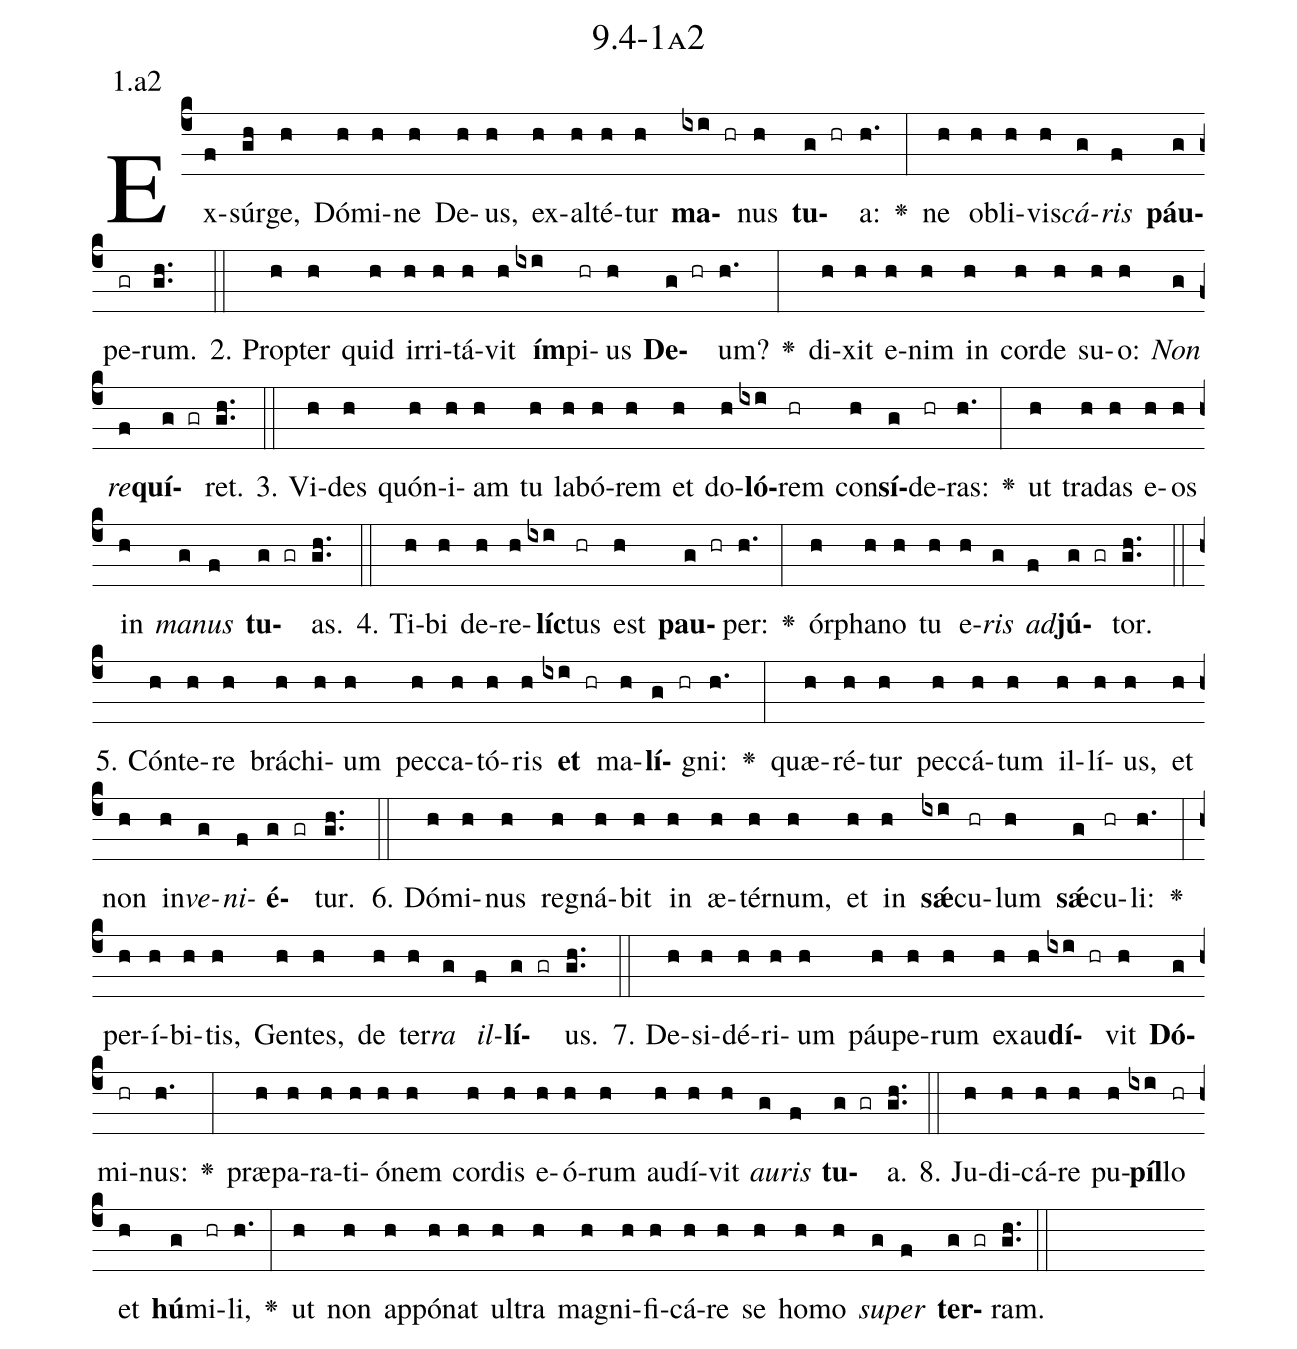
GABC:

name: 9.4-1a2;
annotation: 1.a2;
%%
(c4)Ex(f)súr(gh)ge,(h) Dó(h)mi(h)ne(h) De(h)us,(h) ex(h)al(h)té(h)tur(h) <b>ma</b>(ixi hr)nus(h) <b>tu</b>(g hr)a:(h.) <v>\greheightstar</v>(:) ne(h) ob(h)li(h)vis(h)<i>cá</i>(g)<i>ris</i>(f) <b>páu</b>(g)pe(gr)rum.(gh..) (::)
2. Prop(h)ter(h) quid(h) ir(h)ri(h)tá(h)vit(h) <b>ím</b>(ixi)pi(hr)us(h) <b>De</b>(g hr)um?(h.) <v>\greheightstar</v>(:) di(h)xit(h) e(h)nim(h) in(h) cor(h)de(h) su(h)o:(h) <i>Non</i>(g) <i>re</i>(f)<b>quí</b>(g gr)ret.(gh..) (::)
3. Vi(h)des(h) quón(h)i(h)am(h) tu(h) la(h)bó(h)rem(h) et(h) do(h)<b>ló</b>(ixi)rem(hr) con(h)<b>sí</b>(g)de(hr)ras:(h.) <v>\greheightstar</v>(:) ut(h) tra(h)das(h) e(h)os(h) in(h) <i>ma</i>(g)<i>nus</i>(f) <b>tu</b>(g gr)as.(gh..) (::)
4. Ti(h)bi(h) de(h)re(h)<b>líc</b>(ixi)tus(hr) est(h) <b>pau</b>(g hr)per:(h.) <v>\greheightstar</v>(:) ór(h)pha(h)no(h) tu(h) e(h)<i>ris</i>(g) <i>ad</i>(f)<b>jú</b>(g gr)tor.(gh..) (::)
5. Cón(h)te(h)re(h) brá(h)chi(h)um(h) pec(h)ca(h)tó(h)ris(h) <b>et</b>(ixi hr) ma(h)<b>lí</b>(g hr)gni:(h.) <v>\greheightstar</v>(:) quæ(h)ré(h)tur(h) pec(h)cá(h)tum(h) il(h)lí(h)us,(h) et(h) non(h) in(h)<i>ve</i>(g)<i>ni</i>(f)<b>é</b>(g gr)tur.(gh..) (::)
6. Dó(h)mi(h)nus(h) re(h)gná(h)bit(h) in(h) æ(h)tér(h)num,(h) et(h) in(h) <b>sǽ</b>(ixi)cu(hr)lum(h) <b>sǽ</b>(g)cu(hr)li:(h.) <v>\greheightstar</v>(:) per(h)í(h)bi(h)tis,(h) Gen(h)tes,(h) de(h) ter(h)<i>ra</i>(g) <i>il</i>(f)<b>lí</b>(g gr)us.(gh..) (::)
7. De(h)si(h)dé(h)ri(h)um(h) páu(h)pe(h)rum(h) ex(h)au(h)<b>dí</b>(ixi hr)vit(h) <b>Dó</b>(g)mi(hr)nus:(h.) <v>\greheightstar</v>(:) præ(h)pa(h)ra(h)ti(h)ó(h)nem(h) cor(h)dis(h) e(h)ó(h)rum(h) au(h)dí(h)vit(h) <i>au</i>(g)<i>ris</i>(f) <b>tu</b>(g gr)a.(gh..) (::)
8. Ju(h)di(h)cá(h)re(h) pu(h)<b>píl</b>(ixi)lo(hr) et(h) <b>hú</b>(g)mi(hr)li,(h.) <v>\greheightstar</v>(:) ut(h) non(h) ap(h)pó(h)nat(h) ul(h)tra(h) ma(h)gni(h)fi(h)cá(h)re(h) se(h) ho(h)mo(h) <i>su</i>(g)<i>per</i>(f) <b>ter</b>(g gr)ram.(gh..) (::)
